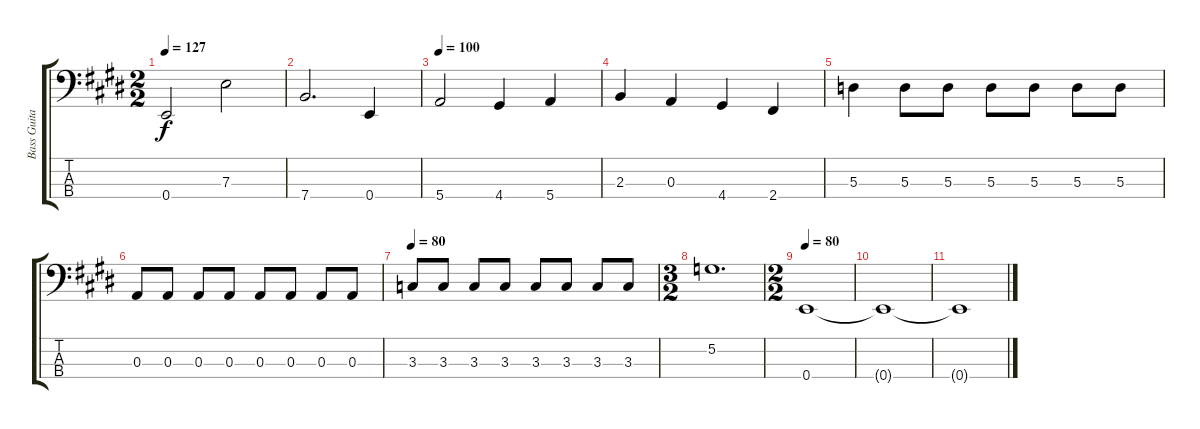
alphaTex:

\track ("Bass Guitar" "Bass Guita") {instrument electricbassfinger}
\staff {score tabs}
\tuning (G2 D2 A1 E1) {hide}
\ts (2 2)
\tempo 127
\clef f4
\ks e
0.4.2{dy f} 7.3.2 |
7.4.2{d} 0.4.4 |
\tempo 100
5.4.2 4.4.4 5.4.4 |
2.3.4 0.3.4 4.4.4 2.4.4 |
5.3.4 5.3.8 5.3.8 5.3.8 5.3.8 5.3.8 5.3.8 |
0.3.8 0.3.8 0.3.8 0.3.8 0.3.8 0.3.8 0.3.8 0.3.8 |
\tempo 80
3.3.8 3.3.8 3.3.8 3.3.8 3.3.8 3.3.8 3.3.8 3.3.8 |
\ts (3 2)
5.2.1{d} |
\ts (2 2)
\tempo 80
0.4.1 |
0.4{t}.1 |
0.4{t}.1
